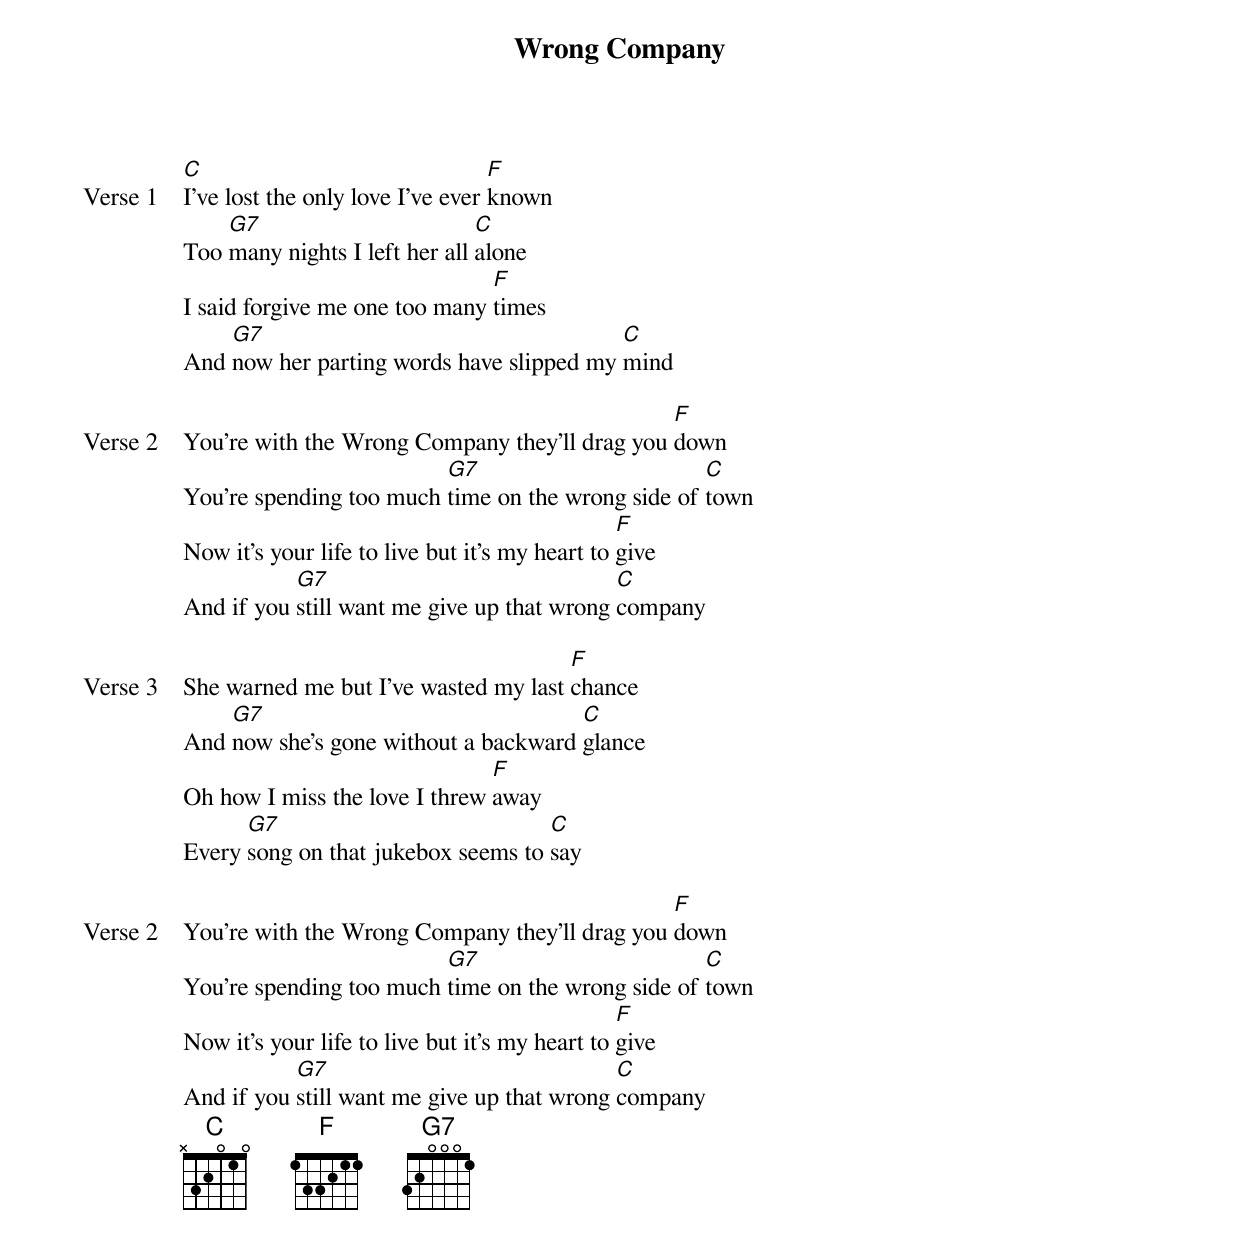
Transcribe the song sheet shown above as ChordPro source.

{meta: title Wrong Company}
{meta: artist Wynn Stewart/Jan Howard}
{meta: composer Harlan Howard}
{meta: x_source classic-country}
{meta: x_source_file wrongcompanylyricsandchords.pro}
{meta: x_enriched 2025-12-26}

{start_of_verse: Verse 1}
[C]I've lost the only love I've ever [F]known
Too [G7]many nights I left her all [C]alone
I said forgive me one too many [F]times
And [G7]now her parting words have slipped my [C]mind
{end_of_verse}

{start_of_verse: Verse 2}
You're with the Wrong Company they'll drag you [F]down
You're spending too much [G7]time on the wrong side of [C]town
Now it's your life to live but it's my heart to [F]give
And if you [G7]still want me give up that wrong [C]company
{end_of_verse}

{start_of_verse: Verse 3}
She warned me but I've wasted my last [F]chance
And [G7]now she's gone without a backward [C]glance
Oh how I miss the love I threw [F]away
Every [G7]song on that jukebox seems to [C]say
{end_of_verse}

{start_of_verse: Verse 2}
You're with the Wrong Company they'll drag you [F]down
You're spending too much [G7]time on the wrong side of [C]town
Now it's your life to live but it's my heart to [F]give
And if you [G7]still want me give up that wrong [C]company
{end_of_verse}
